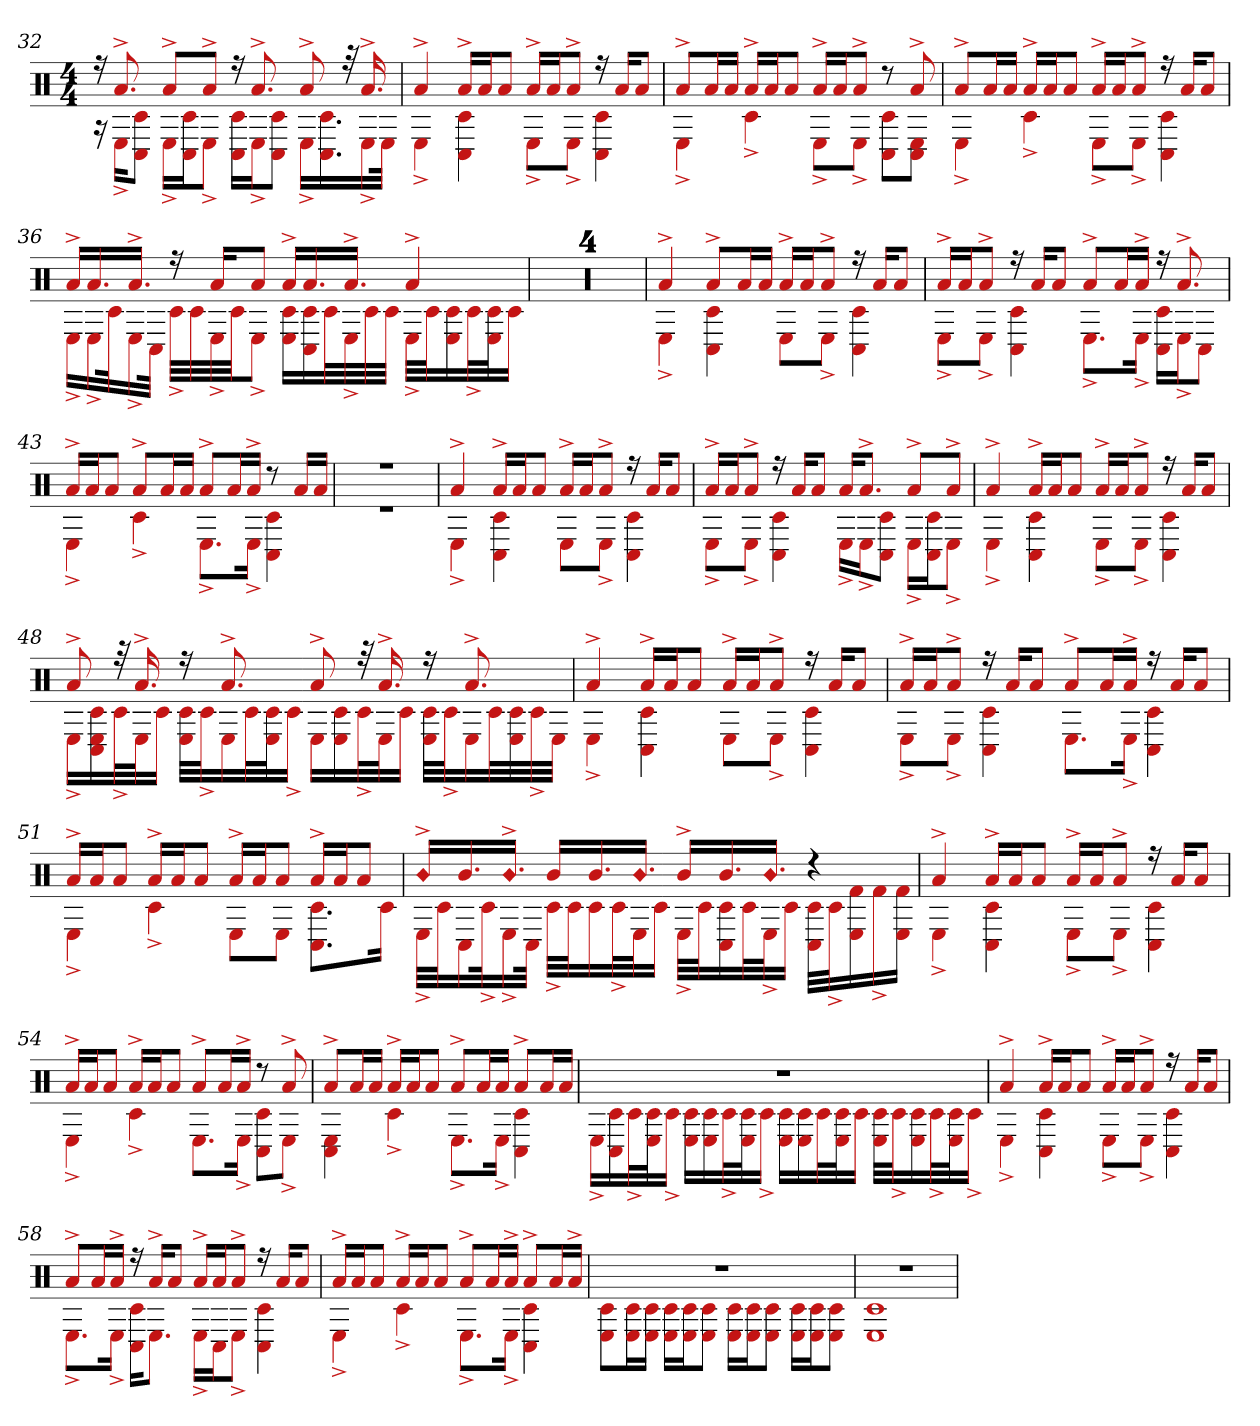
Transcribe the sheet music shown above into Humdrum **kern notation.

**kern
*part1
*staff1
*clefX
*k[]
*M4/4
=32
*^
16r	16r
8.a^	16E^KL
.	8C# 8c#J
8a^L	16E^LL
.	16C# 16c#J
8a^J	8E^J
16r	16C# 16c#LL
8.a^	16E^J
.	8c# 8C#J
8a^	16E^LL
.	16.C# 16.c#
32r	.
16.a^	16E^
.	32EJJk
=33	=33
4a^	4E^
16a^LL	4C# 4c#
16aJ	.
8aJ	.
16a^LL	8E^L
16aJ	.
8a^J	8E^J
16r	4C# 4c#
16aKL	.
8aJ	.
=34	=34
8a^L	4E^
16aL	.
16aJJ	.
16a^LL	4c#^
16aJ	.
8aJ	.
16a^LL	8E^L
16aJ	.
8a^J	8E^J
8r	8C# 8c#L
8a^	8E 8C#J
=35	=35
8a^L	4E^
16aL	.
16aJJ	.
16a^LL	4c#^
16aJ	.
8aJ	.
16a^LL	8E^L
16aJ	.
8a^J	8E^J
16r	4C# 4c#
16aKL	.
8aJ	.
=36	=36
16a^LL	16E^LL
16.a	16E^
.	32c#k
16.a^JJ	16E^
.	32C#JJk
16r	32c#^LLL
.	32c#
16aKL	32E^
.	32c#JJ
8aJ	8E^J
16a^LL	16E 16c#LL
16.a	16c# 16C#
.	32c#L
16.a^JJ	32E^
.	32c#
.	32c#JJJ
4a^	32E^LLL
.	32c#J
.	16c# 16E
.	32c#^L
.	32c# 32EJ
.	16c#JJ
=37	=37
1r	1r
=38	=38
1r	1r
=39	=39
1r	1r
=40	=40
1r	1r
=41	=41
4a^	4E^
8a^L	4C# 4c#
16aL	.
16aJJ	.
16a^LL	8EL
16aJ	.
8a^J	8E^J
16r	4C# 4c#
16aKL	.
8aJ	.
=42	=42
16a^LL	8E^L
16aJ	.
8a^J	8E^J
16r	4C# 4c#
16aKL	.
8aJ	.
8a^L	8.E^L
16aL	.
16a^JJ	16E^Jk
16r	16C# 16c#LL
8.a^	16E^J
.	8C#J
=43	=43
16a^LL	4E^
16aJ	.
8aJ	.
8a^L	4c#^
16aL	.
16aJJ	.
8a^L	8.E^L
16aL	.
16a^JJ	16E^Jk
8r	4C# 4c#
16aLL	.
16aJJ	.
=44	=44
1r	1r
=45	=45
4a^	4E^
16a^LL	4C# 4c#
16aJ	.
8aJ	.
16a^LL	8EL
16aJ	.
8a^J	8E^J
16r	4C# 4c#
16aKL	.
8aJ	.
=46	=46
16a^LL	8E^L
16aJ	.
8a^J	8E^J
16r	4C# 4c#
16aKL	.
8aJ	.
16aKL	16E^LL
8.a^J	16E^J
.	8C# 8c#J
8a^L	16E^LL
.	16C# 16c#J
8a^J	8E^J
=47	=47
4a^	4E^
16a^LL	4C# 4c#
16aJ	.
8aJ	.
16a^LL	8E^L
16aJ	.
8a^J	8E^J
16r	4C# 4c#
16aKL	.
8aJ	.
=48	=48
8a^	16E^LL
.	16C# 16c# 16E
32r	32c#^L
16.a^	32EJ
.	16c#JJ
16r	32c# 32ELLL
.	32c#^J
8.a^	16E
.	32c#L
.	32c# 32EJ
.	16c#^JJ
8a^	16ELL
.	16c# 16E
32r	32c#^L
16.a^	32EJ
.	16c#JJ
16r	32c# 32ELLL
.	32c#^J
8.a^	16E
.	32c#L
.	32c# 32E
.	32c#^
.	32EJJJ
=49	=49
4a^	4E^
16a^LL	4C# 4c#
16aJ	.
8aJ	.
16a^LL	8EL
16aJ	.
8a^J	8E^J
16r	4C# 4c#
16aKL	.
8aJ	.
=50	=50
16a^LL	8E^L
16aJ	.
8a^J	8E^J
16r	4C# 4c#
16aKL	.
8aJ	.
8a^L	8.EL
16aL	.
16a^JJ	16E^Jk
16r	4c# 4C#
16aKL	.
8aJ	.
=51	=51
16a^LL	4E^
16aJ	.
8aJ	.
16a^LL	4c#^
16aJ	.
8aJ	.
16a^LL	8EL
16aJ	.
8aJ	8EJ
16a^LL	8.C# 8.c#L
16aJ	.
8aJ	.
.	16c#Jk
=52	=52
!LO:N:head=diamond	!
16b^LL	32E^LLL
.	32c#J
16.b	16C#
.	32c#^k
!LO:N:head=diamond	!
16.b^JJ	16E^
.	32C#JJk
16bLL	32c#^LLL
.	32c#J
16.b	16c#
.	32c#^L
!LO:N:head=diamond	!
16.bJJ	32EJ
.	16c#JJ
16b^LL	32E^LLL
.	32c#J
16.b	16c# 16C#
.	32c#L
!LO:N:head=diamond	!
16.bJJ	32E^J
.	16c#JJ
4r	32C# 32c#LLL
.	32c#^J
.	16f# 16E
.	16f#^
.	16E 16f#JJ
=53	=53
4a^	4E^
16a^LL	4C# 4c#
16aJ	.
8aJ	.
16a^LL	8E^L
16aJ	.
8a^J	8E^J
16r	4C# 4c#
16aKL	.
8aJ	.
=54	=54
16a^LL	4E^
16aJ	.
8aJ	.
16a^LL	4c#^
16aJ	.
8aJ	.
8a^L	8.EL
16aL	.
16a^JJ	16E^Jk
8r	8C# 8c#L
8a^	8E^J
=55	=55
8a^L	4C# 4E
16aL	.
16aJJ	.
16a^LL	4c#^
16aJ	.
8aJ	.
8a^L	8.E^L
16aL	.
16aJJ	16E^Jk
8a^L	4c# 4C#
16aL	.
16aJJ	.
=56	=56
1r	16E^LL
.	16c# 16C#
.	32c#^L
.	32c# 32EJ
.	16c#^JJ
.	16c# 16ELL
.	16c# 16E
.	32c#^L
.	32c# 32EJ
.	16c#^JJ
.	16E 16c#LL
.	16c# 16E
.	32c#L
.	32E 32c#J
.	16c#JJ
.	32E 32c#LLL
.	32c#^J
.	16E 16c#
.	32c#^L
.	32c# 32EJ
.	16c#^JJ
=57	=57
4a^	4E^
16a^LL	4C# 4c#
16aJ	.
8aJ	.
16a^LL	8E^L
16aJ	.
8a^J	8E^J
16r	4C# 4c#
16aKL	.
8aJ	.
=58	=58
8a^L	8.E^L
16aL	.
16a^JJ	16E^Jk
16r	16C# 16c#KL
16a^KL	8.EJ
8aJ	.
16a^LL	16E^LL
16aJ	16C#J
8a^J	8E^J
16r	4C# 4c#
16aKL	.
8aJ	.
=59	=59
16a^LL	4E^
16aJ	.
8aJ	.
16a^LL	4c#^
16aJ	.
8aJ	.
8a^L	8.E^L
16aL	.
16a^JJ	16E^Jk
8a^L	4C# 4c#
16aL	.
16a^JJ	.
=60	=60
1r	8c# 8EL
.	16c# 16EL
.	16c# 16EJJ
.	16c# 16ELL
.	16E 16c#J
.	8E 8c#J
.	16E 16c#LL
.	16c# 16EJ
.	8c# 8EJ
.	16c# 16ELL
.	16E 16c#J
.	8E 8c#J
=61	=61
1r	1E 1c#
*v	*v
=
*-
